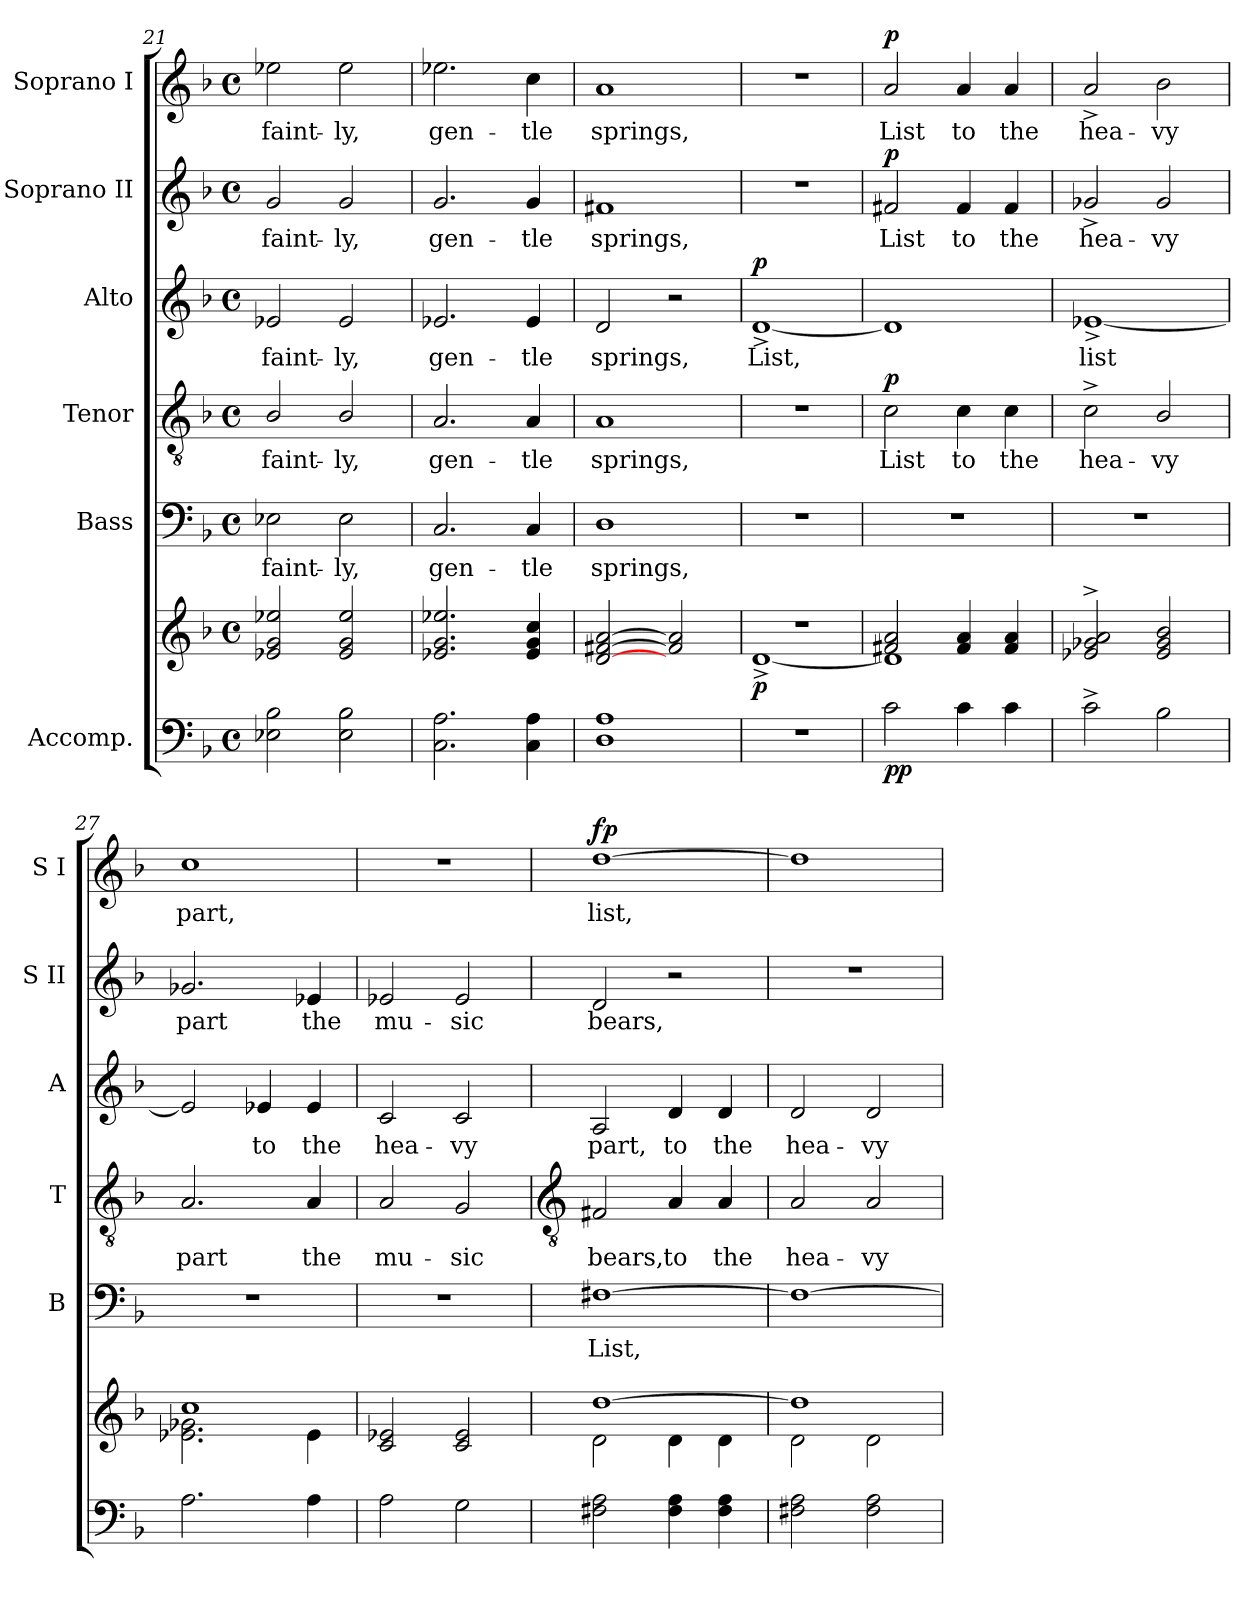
**kern	**kern	**dynam	**kern	**text	**kern	**text	**dynam	**kern	**text	**dynam	**kern	**text	**dynam	**kern	**text	**dynam
*part6	*part6	*part6	*part5	*part5	*part4	*part4	*part4	*part3	*part3	*part3	*part2	*part2	*part2	*part1	*part1	*part1
*staff7	*staff6	*staff6/7	*staff5	*staff5	*staff4	*staff4	*staff4	*staff3	*staff3	*staff3	*staff2	*staff2	*staff2	*staff1	*staff1	*staff1
*I"Accomp.	*	*	*I"Bass	*	*I"Tenor	*	*	*I"Alto	*	*	*I"Soprano II	*	*	*I"Soprano I	*	*
*	*	*	*I'B	*	*I'T	*	*	*I'A	*	*	*I'S II	*	*	*I'S I	*	*
*clefF4	*clefG2	*	*clefF4	*	*clefGv2	*	*	*clefG2	*	*	*clefG2	*	*	*clefG2	*	*
*k[b-]	*k[b-]	*	*k[b-]	*	*k[b-]	*	*	*k[b-]	*	*	*k[b-]	*	*	*k[b-]	*	*
*F:	*F:	*	*F:	*	*F:	*	*	*F:	*	*	*F:	*	*	*F:	*	*
*M4/4	*M4/4	*	*M4/4	*	*M4/4	*	*	*M4/4	*	*	*M4/4	*	*	*M4/4	*	*
*met(c)	*met(c)	*	*met(c)	*	*met(c)	*	*	*met(c)	*	*	*met(c)	*	*	*met(c)	*	*
=21	=21	=21	=21	=21	=21	=21	=21	=21	=21	=21	=21	=21	=21	=21	=21	=21
*	*^	*	*	*	*	*	*	*	*	*	*	*	*	*	*	*
!	!	!	!	!	!LO:LY:b	!	!LO:LY:b	!	!	!LO:LY:b	!	!	!LO:LY:b	!	!	!LO:LY:b	!
2E-X 2B-	2e-X/ 2g/ 2ee-X/	1ryy	.	2E-X	faint-	2B-/	faint-	.	2e-X	faint-	.	2g	faint-	.	2ee-X	faint-	.
!	!	!	!	!	!LO:LY:b	!	!LO:LY:b	!	!	!LO:LY:b	!	!	!LO:LY:b	!	!	!LO:LY:b	!
2E- 2B-	2e-/ 2g/ 2ee-/	.	.	2E-	-ly,	2B-/	-ly,	.	2e-	-ly,	.	2g	-ly,	.	2ee-	-ly,	.
=22	=22	=22	=22	=22	=22	=22	=22	=22	=22	=22	=22	=22	=22	=22	=22	=22	=22
!	!	!	!	!	!LO:LY:b	!	!LO:LY:b	!	!	!LO:LY:b	!	!	!LO:LY:b	!	!	!LO:LY:b	!
2.C 2.A	2.e-X/ 2.g/ 2.ee-X/	1ryy	.	2.C	gen-	2.A	gen-	.	2.e-X	gen-	.	2.g	gen-	.	2.ee-X	gen-	.
!	!	!	!	!	!LO:LY:b	!	!LO:LY:b	!	!	!LO:LY:b	!	!	!LO:LY:b	!	!	!LO:LY:b	!
4C 4A	4e-/ 4g/ 4cc/	.	.	4C	-tle	4A	-tle	.	4e-	-tle	.	4g	-tle	.	4cc	-tle	.
=23	=23	=23	=23	=23	=23	=23	=23	=23	=23	=23	=23	=23	=23	=23	=23	=23	=23
!	!	!	!	!	!LO:LY:b	!	!LO:LY:b	!	!	!LO:LY:b	!	!	!LO:LY:b	!	!	!LO:LY:b	!
1D 1A	[2d/ [2f#X/ [2a/	1ryy	.	1D	springs,	1A	springs,	.	2d	springs,	.	1f#X	springs,	.	1a	springs,	.
.	2f#/] 2a/]	.	.	.	.	.	.	.	2r	.	.	.	.	.	.	.	.
=24	=24	=24	=24	=24	=24	=24	=24	=24	=24	=24	=24	=24	=24	=24	=24	=24	=24
!	!	!	!LO:DY:b	!	!	!	!	!	!	!LO:LY:b	!LO:DY:b	!	!	!	!	!	!
1r	1r	[1d^\	p	1r	.	1r	.	.	[1d^	List,	p	1r	.	.	1r	.	.
=25	=25	=25	=25	=25	=25	=25	=25	=25	=25	=25	=25	=25	=25	=25	=25	=25	=25
!	!	!	!LO:DY:b=2	!	!	!	!LO:LY:b	!	!	!	!	!	!LO:LY:b	!	!	!LO:LY:b	!
!	!	!	!LO:DY:n=1:b	!	!	!	!	!LO:DY:b	!	!	!	!	!	!LO:DY:b	!	!	!LO:DY:b
2c	2f#X/ 2a/	1d\]	p p	1r	.	2c	List	p	1d]	.	.	2f#X	List	p	2a	List	p
!	!	!	!	!	!	!	!LO:LY:b	!	!	!	!	!	!LO:LY:b	!	!	!LO:LY:b	!
4c	4f#/ 4a/	.	.	.	.	4c	to	.	.	.	.	4f#	to	.	4a	to	.
!	!	!	!	!	!	!	!LO:LY:b	!	!	!	!	!	!LO:LY:b	!	!	!LO:LY:b	!
4c	4f#/ 4a/	.	.	.	.	4c	the	.	.	.	.	4f#	the	.	4a	the	.
=26	=26	=26	=26	=26	=26	=26	=26	=26	=26	=26	=26	=26	=26	=26	=26	=26	=26
!	!	!	!	!	!	!	!LO:LY:b	!	!	!LO:LY:b	!	!	!LO:LY:b	!	!	!LO:LY:b	!
2c^	2e-X/^ 2g-X/^ 2a/^	1ryy	.	1r	.	2c^	hea-	.	[1e-X^	list	.	2g-X^	hea-	.	2a^	hea-	.
!	!	!	!	!	!	!	!LO:LY:b	!	!	!	!	!	!LO:LY:b	!	!	!LO:LY:b	!
2B-\	2e-/ 2g-/ 2b-/	.	.	.	.	2B-/	-vy	.	.	.	.	2g-	-vy	.	2b-	-vy	.
=27	=27	=27	=27	=27	=27	=27	=27	=27	=27	=27	=27	=27	=27	=27	=27	=27	=27
!	!	!	!	!	!	!	!LO:LY:b	!	!	!	!	!	!LO:LY:b	!	!	!LO:LY:b	!
2.A	1cc/	2.e-X\ 2.g-X\	.	1r	.	2.A	part	.	2e-]	.	.	2.g-X	part	.	1cc	part,	.
!	!	!	!	!	!	!	!	!	!	!LO:LY:b	!	!	!	!	!	!	!
.	.	.	.	.	.	.	.	.	4e-	to	.	.	.	.	.	.	.
!	!	!	!	!	!	!	!LO:LY:b	!	!	!LO:LY:b	!	!	!LO:LY:b	!	!	!	!
4A	.	4e-\	.	.	.	4A	the	.	4e-	the	.	4e-X	the	.	.	.	.
=28	=28	=28	=28	=28	=28	=28	=28	=28	=28	=28	=28	=28	=28	=28	=28	=28	=28
!	!	!	!	!	!	!	!LO:LY:b	!	!	!LO:LY:b	!	!	!LO:LY:b	!	!	!	!
2A	1ryy	2c/ 2e-X/	.	1r	.	2A	mu-	.	2c	hea-	.	2e-X	mu-	.	1r	.	.
!	!	!	!	!	!	!	!LO:LY:b	!	!	!LO:LY:b	!	!	!LO:LY:b	!	!	!	!
2G	.	2c/ 2e-/	.	.	.	2G	-sic	.	2c	-vy	.	2e-	-sic	.	.	.	.
!!LO:LB:g=z
=29	=29	=29	=29	=29	=29	=29	=29	=29	=29	=29	=29	=29	=29	=29	=29	=29	=29
*	*	*	*	*	*	*clefGv2	*	*	*	*	*	*	*	*	*	*	*
!	!	!	!	!	!LO:LY:b	!	!LO:LY:b	!	!	!LO:LY:b	!	!	!LO:LY:b	!	!	!LO:LY:b	!LO:DY:b
2F#X 2A	[1dd/	2d\	.	[1F#X	List,	2F#X	bears,	.	2A	part,	.	2d	bears,	.	[1dd	list,	fp
!	!	!	!	!	!	!	!LO:LY:b	!	!	!LO:LY:b	!	!	!	!	!	!	!
4F# 4A	.	4d\	.	.	.	4A	to	.	4d	to	.	2r	.	.	.	.	.
!	!	!	!	!	!	!	!LO:LY:b	!	!	!LO:LY:b	!	!	!	!	!	!	!
4F# 4A	.	4d\	.	.	.	4A	the	.	4d	the	.	.	.	.	.	.	.
=30	=30	=30	=30	=30	=30	=30	=30	=30	=30	=30	=30	=30	=30	=30	=30	=30	=30
!	!	!	!	!	!	!	!LO:LY:b	!	!	!LO:LY:b	!	!	!	!	!	!	!
2F#X 2A	1dd/]	2d\	.	1F#_	.	2A	hea-	.	2d	hea-	.	1r	.	.	1dd]	.	.
!	!	!	!	!	!	!	!LO:LY:b	!	!	!LO:LY:b	!	!	!	!	!	!	!
2F# 2A	.	2d\	.	.	.	2A	-vy	.	2d	-vy	.	.	.	.	.	.	.
*	*v	*v	*	*	*	*	*	*	*	*	*	*	*	*	*	*	*
=	=	=	=	=	=	=	=	=	=	=	=	=	=	=	=	=
*-	*-	*-	*-	*-	*-	*-	*-	*-	*-	*-	*-	*-	*-	*-	*-	*-
